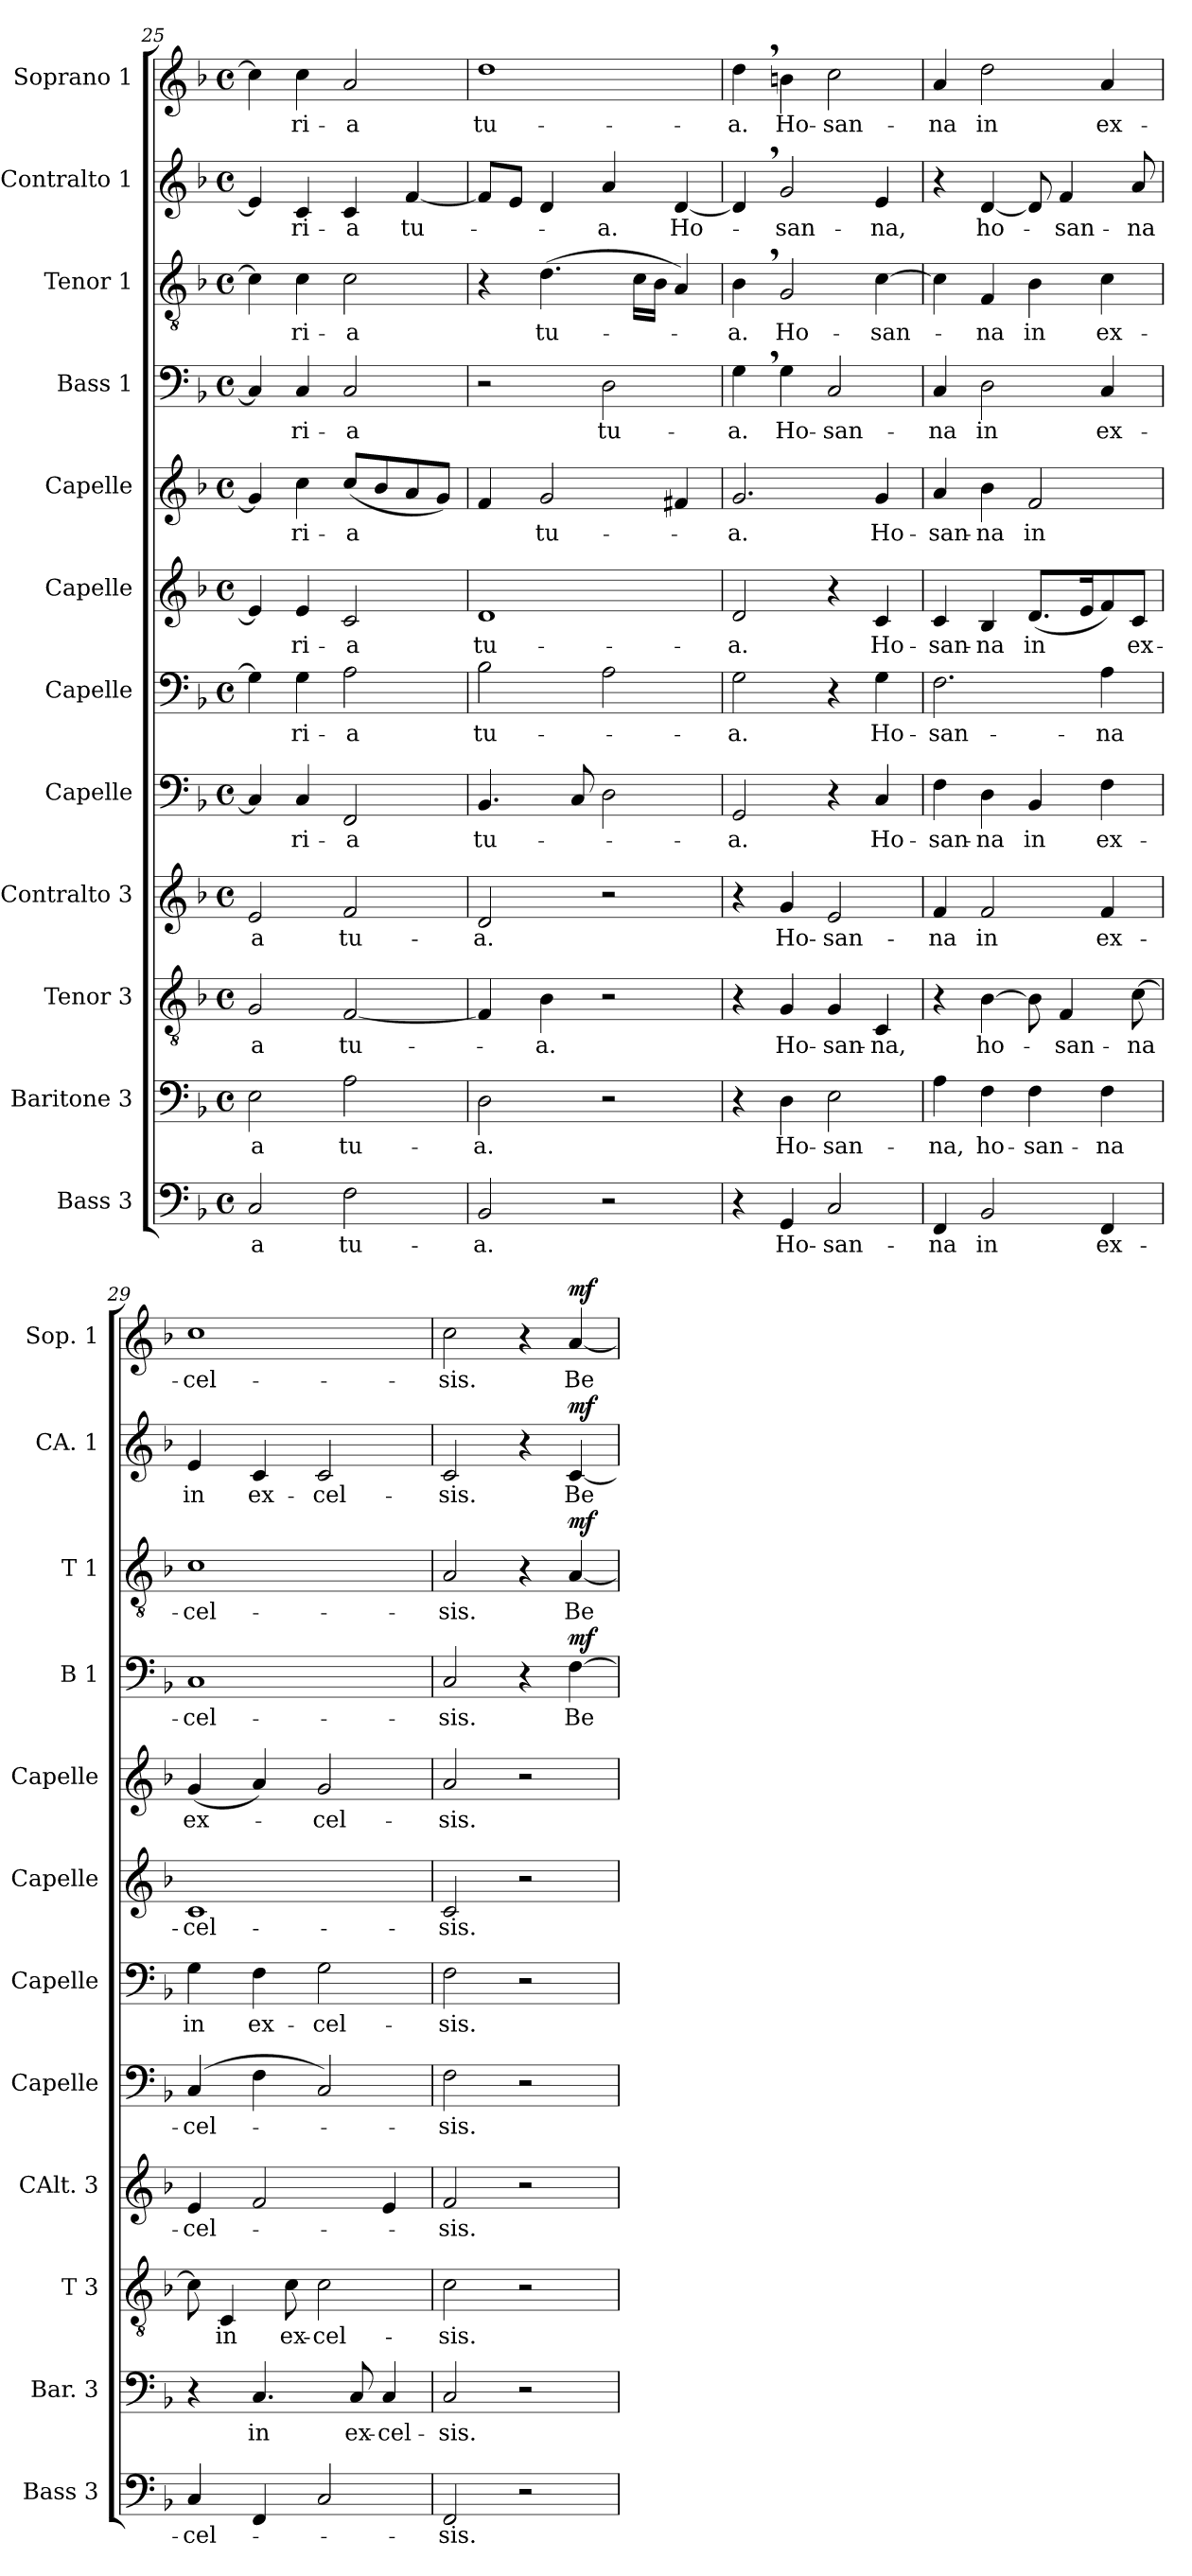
**kern	**text	**kern	**text	**kern	**text	**kern	**text	**kern	**text	**kern	**text	**kern	**text	**kern	**text	**kern	**text	**dynam	**kern	**text	**dynam	**kern	**text	**dynam	**kern	**text	**dynam
*part12	*part12	*part11	*part11	*part10	*part10	*part9	*part9	*part8	*part8	*part7	*part7	*part6	*part6	*part5	*part5	*part4	*part4	*part4	*part3	*part3	*part3	*part2	*part2	*part2	*part1	*part1	*part1
*staff12	*staff12	*staff11	*staff11	*staff10	*staff10	*staff9	*staff9	*staff8	*staff8	*staff7	*staff7	*staff6	*staff6	*staff5	*staff5	*staff4	*staff4	*staff4	*staff3	*staff3	*staff3	*staff2	*staff2	*staff2	*staff1	*staff1	*staff1
*I"Bass 3	*	*I"Baritone 3	*	*I"Tenor 3	*	*I"Contralto 3	*	*I"Capelle	*	*I"Capelle	*	*I"Capelle	*	*I"Capelle	*	*I"Bass 1	*	*	*I"Tenor 1	*	*	*I"Contralto 1	*	*	*I"Soprano 1	*	*
*I'Bass 3	*	*I'Bar. 3	*	*I'T 3	*	*I'CAlt. 3	*	*I'Capelle	*	*I'Capelle	*	*I'Capelle	*	*I'Capelle	*	*I'B 1	*	*	*I'T 1	*	*	*I'CA. 1	*	*	*I'Sop. 1	*	*
*clefF4	*	*clefF4	*	*clefGv2	*	*clefG2	*	*clefF4	*	*clefF4	*	*clefG2	*	*clefG2	*	*clefF4	*	*	*clefGv2	*	*	*clefG2	*	*	*clefG2	*	*
*k[b-]	*	*k[b-]	*	*k[b-]	*	*k[b-]	*	*k[b-]	*	*k[b-]	*	*k[b-]	*	*k[b-]	*	*k[b-]	*	*	*k[b-]	*	*	*k[b-]	*	*	*k[b-]	*	*
*F:	*	*F:	*	*F:	*	*F:	*	*F:	*	*F:	*	*F:	*	*F:	*	*F:	*	*	*F:	*	*	*F:	*	*	*F:	*	*
*M4/4	*	*M4/4	*	*M4/4	*	*M4/4	*	*M4/4	*	*M4/4	*	*M4/4	*	*M4/4	*	*M4/4	*	*	*M4/4	*	*	*M4/4	*	*	*M4/4	*	*
*met(c)	*	*met(c)	*	*met(c)	*	*met(c)	*	*met(c)	*	*met(c)	*	*met(c)	*	*met(c)	*	*met(c)	*	*	*met(c)	*	*	*met(c)	*	*	*met(c)	*	*
=25	=25	=25	=25	=25	=25	=25	=25	=25	=25	=25	=25	=25	=25	=25	=25	=25	=25	=25	=25	=25	=25	=25	=25	=25	=25	=25	=25
2C/	-a	2E\	-a	2G/	-a	2e/	-a	4C/]	.	4G\]	.	4e/]	.	4g/]	.	4C/]	.	.	4c\]	.	.	4e/]	.	.	4cc\]	.	.
.	.	.	.	.	.	.	.	4C/	-ri-	4G\	-ri-	4e/	-ri-	4cc\	-ri-	4C/	-ri-	.	4c\	-ri-	.	4c/	-ri-	.	4cc\	-ri-	.
2F\	tu-	2A\	tu-	[2F/	tu-	2f/	tu-	2FF/	-a	2A\	-a	2c/	-a	(8cc/L	-a	2C/	-a	.	2c\	-a	.	4c/	-a	.	2a/	-a	.
.	.	.	.	.	.	.	.	.	.	.	.	.	.	8b-/	.	.	.	.	.	.	.	.	.	.	.	.	.
.	.	.	.	.	.	.	.	.	.	.	.	.	.	8a/	.	.	.	.	.	.	.	([4f/	tu-	.	.	.	.
.	.	.	.	.	.	.	.	.	.	.	.	.	.	8g/J)	.	.	.	.	.	.	.	.	.	.	.	.	.
!!LO:PB:g=z
=26	=26	=26	=26	=26	=26	=26	=26	=26	=26	=26	=26	=26	=26	=26	=26	=26	=26	=26	=26	=26	=26	=26	=26	=26	=26	=26	=26
2BB-/	-a.	2D\	-a.	4F/]	.	2d/	-a.	4.BB-/	tu-	2B-\	tu-	1d	tu-	4f/	.	2r	.	.	4r	.	.	8f/L]	.	.	1dd	tu-	.
.	.	.	.	.	.	.	.	.	.	.	.	.	.	.	.	.	.	.	.	.	.	8e/J	.	.	.	.	.
.	.	.	.	4B-\	-a.	.	.	.	.	.	.	.	.	2g/	tu-	.	.	.	(4.d\	tu-	.	4d/	.	.	.	.	.
.	.	.	.	.	.	.	.	8C/	.	.	.	.	.	.	.	.	.	.	.	.	.	.	.	.	.	.	.
2r	.	2r	.	2r	.	2r	.	2D\	.	2A\	.	.	.	.	.	2D\	tu-	.	.	.	.	4a/	-a.	.	.	.	.
.	.	.	.	.	.	.	.	.	.	.	.	.	.	.	.	.	.	.	16c\LL	.	.	.	.	.	.	.	.
.	.	.	.	.	.	.	.	.	.	.	.	.	.	.	.	.	.	.	16B-\JJ	.	.	.	.	.	.	.	.
.	.	.	.	.	.	.	.	.	.	.	.	.	.	4f#X/	.	.	.	.	4A/)	.	.	[4d/	Ho-	.	.	.	.
=27	=27	=27	=27	=27	=27	=27	=27	=27	=27	=27	=27	=27	=27	=27	=27	=27	=27	=27	=27	=27	=27	=27	=27	=27	=27	=27	=27
4r	.	4r	.	4r	.	4r	.	2GG/	-a.	2G\	-a.	2d/	-a.	2.g/	-a.	4G,>\	-a.	.	4B-,>\	-a.	.	4d,>/]	.	.	4dd,>\	-a.	.
4GG/	Ho-	4D\	Ho-	4G/	Ho-	4g/	Ho-	.	.	.	.	.	.	.	.	4G\	Ho-	.	2G/	Ho-	.	2g/	-san-	.	4bn\	Ho-	.
2C/	-san-	2E\	-san-	4G/	-san-	2e/	-san-	4r	.	4r	.	4r	.	.	.	2C/	-san-	.	.	.	.	.	.	.	2cc\	-san-	.
.	.	.	.	4C/	-na,	.	.	4C/	Ho-	4G\	Ho-	4c/	Ho-	4g/	Ho-	.	.	.	[4c\	-san-	.	4e/	-na,	.	.	.	.
=28	=28	=28	=28	=28	=28	=28	=28	=28	=28	=28	=28	=28	=28	=28	=28	=28	=28	=28	=28	=28	=28	=28	=28	=28	=28	=28	=28
4FF/	-na	4A\	-na,	4r	.	4f/	-na	4F\	-san-	2.F\	-san-	4c/	-san-	4a/	-san-	4C/	-na	.	4c\]	.	.	4r	.	.	4a/	-na	.
2BB-/	in	4F\	ho-	[4B-\	ho-	2f/	in	4D\	-na	.	.	4B-/	-na	4b-\	-na	2D\	in	.	4F/	-na	.	[4d/	ho-	.	2dd\	in	.
.	.	4F\	-san-	8B-\]	.	.	.	4BB-/	in	.	.	(8.d/L	in	2f/	in	.	.	.	4B-\	in	.	8d/]	.	.	.	.	.
.	.	.	.	4F/	-san-	.	.	.	.	.	.	.	.	.	.	.	.	.	.	.	.	4f/	-san-	.	.	.	.
.	.	.	.	.	.	.	.	.	.	.	.	16e/k	.	.	.	.	.	.	.	.	.	.	.	.	.	.	.
4FF/	ex-	4F\	-na	.	.	4f/	ex-	4F\	ex-	4A\	-na	8f/)	.	.	.	4C/	ex-	.	4c\	ex-	.	.	.	.	4a/	ex-	.
.	.	.	.	[8c\	-na	.	.	.	.	.	.	8c/J	ex-	.	.	.	.	.	.	.	.	8a/	-na	.	.	.	.
=29	=29	=29	=29	=29	=29	=29	=29	=29	=29	=29	=29	=29	=29	=29	=29	=29	=29	=29	=29	=29	=29	=29	=29	=29	=29	=29	=29
4C/	-cel-	4r	.	8c\]	.	4e/	-cel-	(4C/	-cel-	4G\	in	1c	-cel-	(4g/	ex-	1C	-cel-	.	1c	-cel-	.	4e/	in	.	1cc	-cel-	.
.	.	.	.	4C/	in	.	.	.	.	.	.	.	.	.	.	.	.	.	.	.	.	.	.	.	.	.	.
4FF/	.	4.C/	in	.	.	2f/	.	4F\	.	4F\	ex-	.	.	4a/)	.	.	.	.	.	.	.	4c/	ex-	.	.	.	.
.	.	.	.	8c\	ex-	.	.	.	.	.	.	.	.	.	.	.	.	.	.	.	.	.	.	.	.	.	.
2C/	.	.	.	2c\	-cel-	.	.	2C/)	.	2G\	-cel-	.	.	2g/	-cel-	.	.	.	.	.	.	2c/	-cel-	.	.	.	.
.	.	8C/	ex-	.	.	.	.	.	.	.	.	.	.	.	.	.	.	.	.	.	.	.	.	.	.	.	.
.	.	4C/	-cel-	.	.	4e/	.	.	.	.	.	.	.	.	.	.	.	.	.	.	.	.	.	.	.	.	.
=30	=30	=30	=30	=30	=30	=30	=30	=30	=30	=30	=30	=30	=30	=30	=30	=30	=30	=30	=30	=30	=30	=30	=30	=30	=30	=30	=30
2FF/	-sis.	2C/	-sis.	2c\	-sis.	2f/	-sis.	2F\	-sis.	2F\	-sis.	2c/	-sis.	2a/	-sis.	2C/	-sis.	.	2A/	-sis.	.	2c/	-sis.	.	2cc\	-sis.	.
2r	.	2r	.	2r	.	2r	.	2r	.	2r	.	2r	.	2r	.	4r	.	.	4r	.	.	4r	.	.	4r	.	.
!	!	!	!	!	!	!	!	!	!	!	!	!	!	!	!	!	!	!LO:DY:a	!	!	!LO:DY:a	!	!	!LO:DY:a	!	!	!LO:DY:a
.	.	.	.	.	.	.	.	.	.	.	.	.	.	.	.	[4F\	Be-	mf	[4A/	Be-	mf	[4c/	Be-	mf	[4a/	Be-	mf
=	=	=	=	=	=	=	=	=	=	=	=	=	=	=	=	=	=	=	=	=	=	=	=	=	=	=	=
*-	*-	*-	*-	*-	*-	*-	*-	*-	*-	*-	*-	*-	*-	*-	*-	*-	*-	*-	*-	*-	*-	*-	*-	*-	*-	*-	*-
